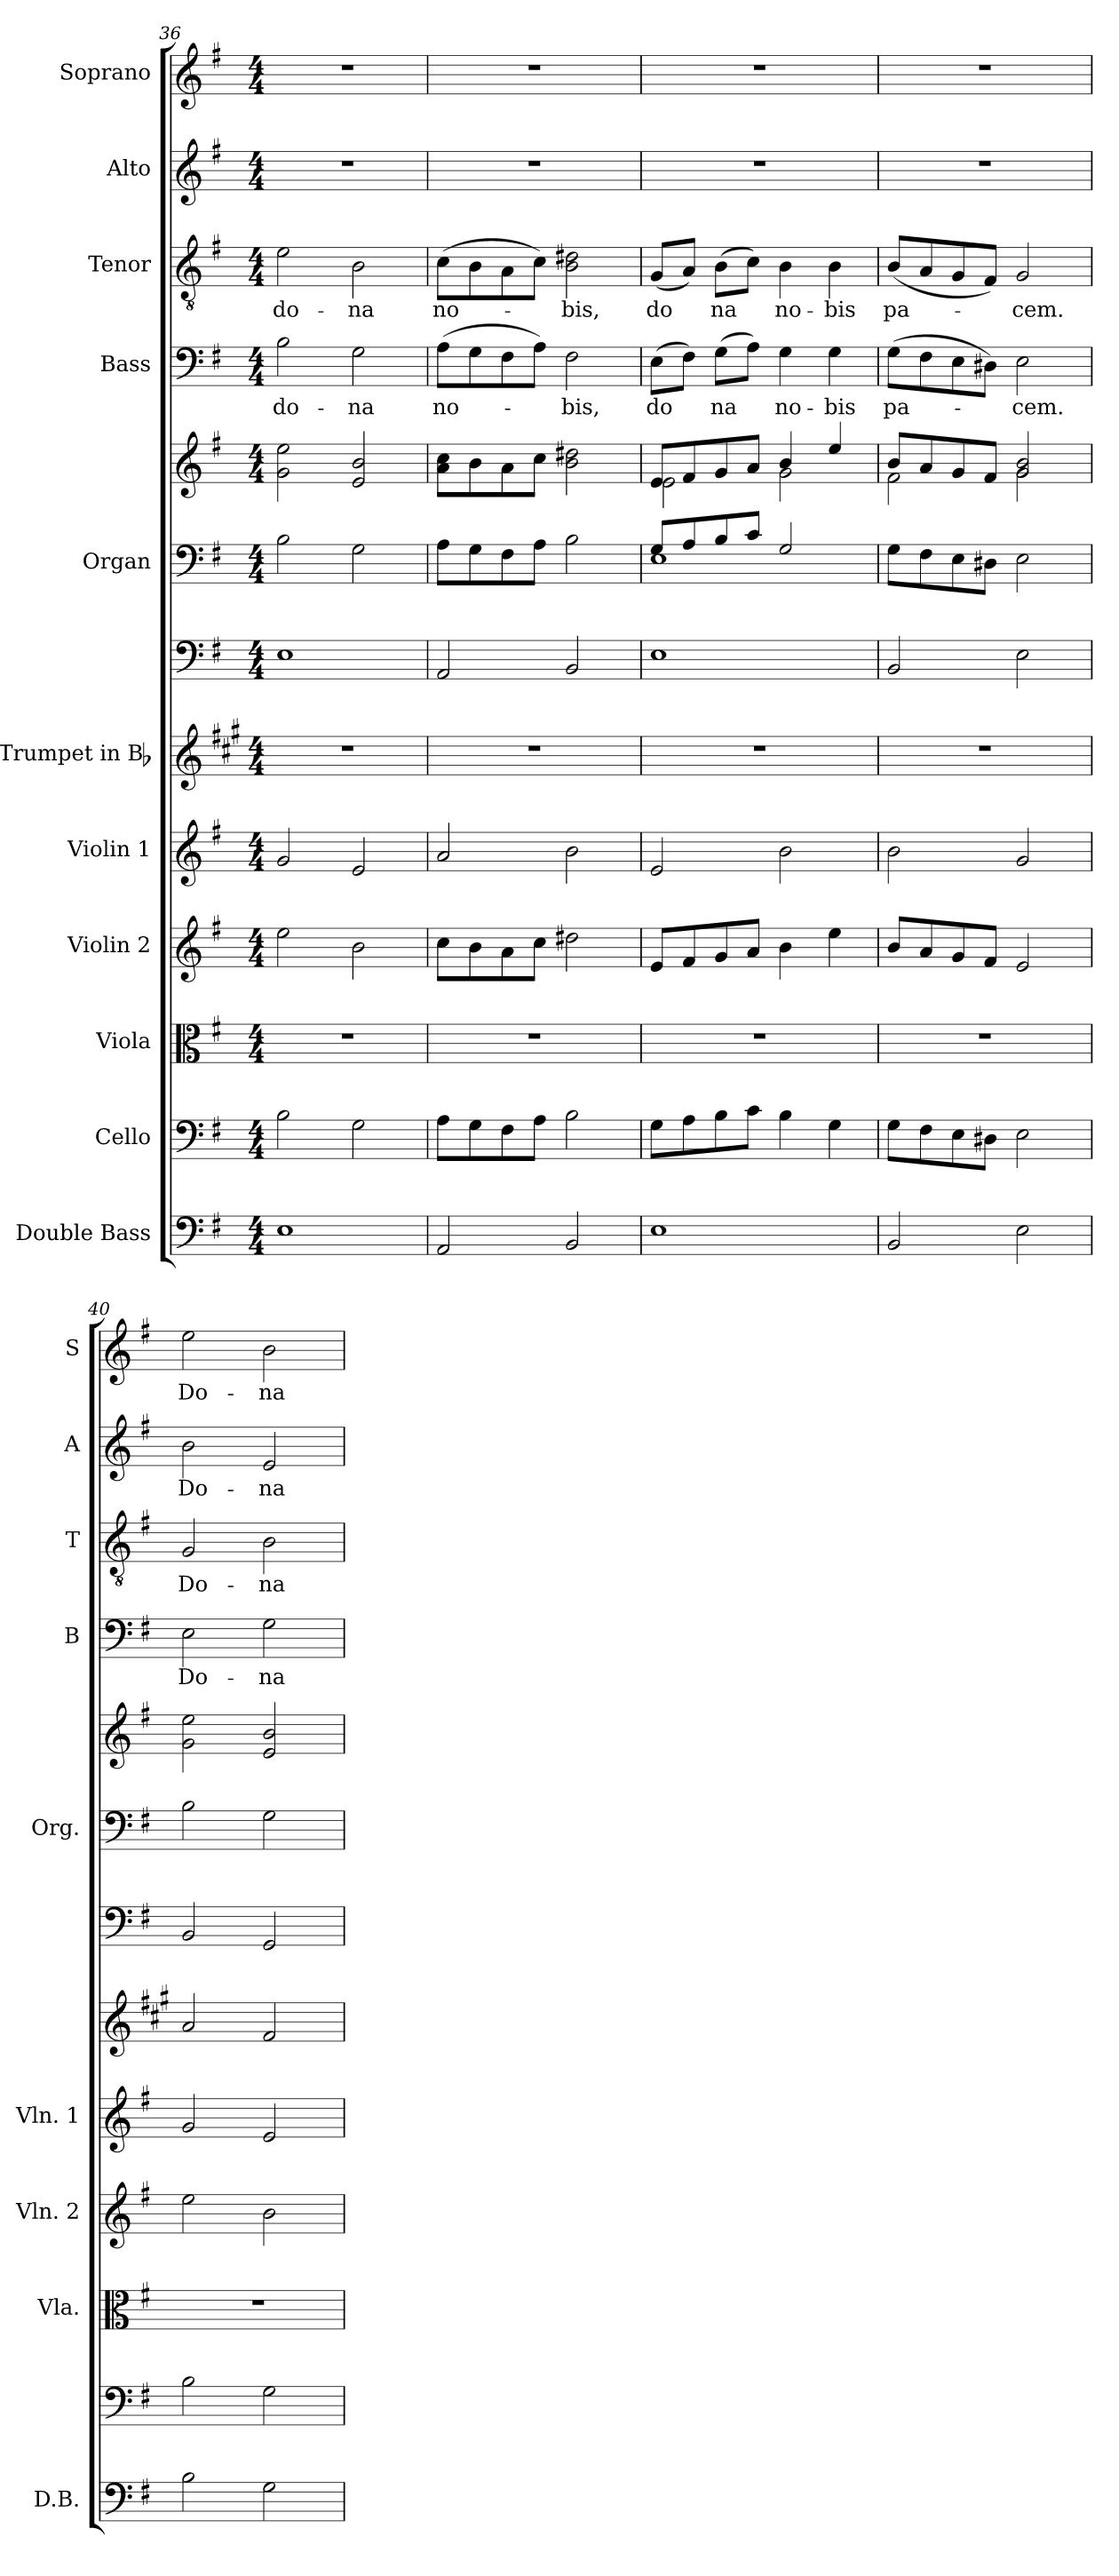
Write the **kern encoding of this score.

**kern	**kern	**kern	**kern	**kern	**kern	**kern	**kern	**kern	**kern	**text	**kern	**text	**kern	**text	**kern	**text
*part12	*part11	*part10	*part9	*part8	*part7	*part6	*part5	*part5	*part4	*part4	*part3	*part3	*part2	*part2	*part1	*part1
*staff13	*staff12	*staff11	*staff10	*staff9	*staff8	*staff7	*staff6	*staff5	*staff4	*staff4	*staff3	*staff3	*staff2	*staff2	*staff1	*staff1
*I"Double Bass	*I"Cello	*I"Viola	*I"Violin 2	*I"Violin 1	*I"Trumpet in Bb	*	*I"Organ	*	*I"Bass	*	*I"Tenor	*	*I"Alto	*	*I"Soprano	*
*I'D.B.	*	*I'Vla.	*I'Vln. 2	*I'Vln. 1	*	*	*I'Org.	*	*I'B	*	*I'T	*	*I'A	*	*I'S	*
*clefF4	*clefF4	*clefC3	*clefG2	*clefG2	*clefG2	*clefF4	*clefF4	*clefG2	*clefF4	*	*clefGv2	*	*clefG2	*	*clefG2	*
*ITrd7c12	*	*	*	*	*ITrd1c2	*	*	*	*	*	*	*	*	*	*	*
*k[f#]	*k[f#]	*k[f#]	*k[f#]	*k[f#]	*k[f#]	*k[f#]	*k[f#]	*k[f#]	*k[f#]	*	*k[f#]	*	*k[f#]	*	*k[f#]	*
*e:	*e:	*e:	*e:	*e:	*e:	*e:	*e:	*e:	*e:	*	*e:	*	*e:	*	*e:	*
*M4/4	*M4/4	*M4/4	*M4/4	*M4/4	*M4/4	*M4/4	*M4/4	*M4/4	*M4/4	*	*M4/4	*	*M4/4	*	*M4/4	*
=36	=36	=36	=36	=36	=36	=36	=36	=36	=36	=36	=36	=36	=36	=36	=36	=36
!	!	!	!	!	!	!	!	!	!	!LO:LY:b	!	!LO:LY:b	!	!	!	!
1EE	2B\	1r	2ee\	2g/	1r	1E	2B\	2g\ 2ee\	2B\	do-	2e\	do-	1r	.	1r	.
!	!	!	!	!	!	!	!	!	!	!LO:LY:b	!	!LO:LY:b	!	!	!	!
.	2G\	.	2b\	2e/	.	.	2G\	2e/ 2b/	2G\	-na	2B\	-na	.	.	.	.
!!LO:PB:g=z
=37	=37	=37	=37	=37	=37	=37	=37	=37	=37	=37	=37	=37	=37	=37	=37	=37
!	!	!	!	!	!	!	!	!	!	!LO:LY:b	!	!LO:LY:b	!	!	!	!
2AAA/	8A\L	1r	8cc\L	2a/	1r	2AA/	8A\L	8a\ 8cc\L	(>8A\L	no-	(>8c\L	no-	1r	.	1r	.
.	8G\	.	8b\	.	.	.	8G\	8b\	8G\	.	8B\	.	.	.	.	.
.	8F#\	.	8a\	.	.	.	8F#\	8a\	8F#\	.	8A\	.	.	.	.	.
.	8A\J	.	8cc\J	.	.	.	8A\J	8cc\J	8A\J)	.	8c\J)	.	.	.	.	.
!	!	!	!	!	!	!	!	!	!	!LO:LY:b	!	!LO:LY:b	!	!	!	!
2BBB/	2B\	.	2dd#X\	2b\	.	2BB/	2B\	2b\ 2dd#X\	2F#\	-bis,	2B\ 2d#X\	-bis,	.	.	.	.
=38	=38	=38	=38	=38	=38	=38	=38	=38	=38	=38	=38	=38	=38	=38	=38	=38
*	*	*	*	*	*	*	*^	*^	*	*	*	*	*	*	*	*
!	!	!	!	!	!	!	!	!	!	!	!	!LO:LY:b	!	!LO:LY:b	!	!	!	!
1EE	8G\L	1r	8e/L	2e/	1r	1E	8G/L	1E	8e/L	2e\	(>8E\L	do	(<8G/L	do	1r	.	1r	.
.	8A\	.	8f#/	.	.	.	8A/	.	8f#/	.	8F#\J)	.	8A/J)	.	.	.	.	.
!	!	!	!	!	!	!	!	!	!	!	!	!LO:LY:b	!	!LO:LY:b	!	!	!	!
.	8B\	.	8g/	.	.	.	8B/	.	8g/	.	(>8G\L	na	(>8B\L	na	.	.	.	.
.	8c\J	.	8a/J	.	.	.	8c/J	.	8a/J	.	8A\J)	.	8c\J)	.	.	.	.	.
!	!	!	!	!	!	!	!	!	!	!	!	!LO:LY:b	!	!LO:LY:b	!	!	!	!
.	4B\	.	4b\	2b\	.	.	2G/	.	4b/	2g\	4G\	no-	4B\	no-	.	.	.	.
!	!	!	!	!	!	!	!	!	!	!	!	!LO:LY:b	!	!LO:LY:b	!	!	!	!
.	4G\	.	4ee\	.	.	.	.	.	4ee/	.	4G\	-bis	4B\	-bis	.	.	.	.
*	*	*	*	*	*	*	*v	*v	*	*	*	*	*	*	*	*	*	*
=39	=39	=39	=39	=39	=39	=39	=39	=39	=39	=39	=39	=39	=39	=39	=39	=39	=39
!	!	!	!	!	!	!	!	!	!	!	!LO:LY:b	!	!LO:LY:b	!	!	!	!
2BBB/	8G\L	1r	8b/L	2b\	1r	2BB/	8G\L	8b/L	2f#\	(>8G\L	pa-	(<8B/L	pa-	1r	.	1r	.
.	8F#\	.	8a/	.	.	.	8F#\	8a/	.	8F#\	.	8A/	.	.	.	.	.
.	8E\	.	8g/	.	.	.	8E\	8g/	.	8E\	.	8G/	.	.	.	.	.
.	8D#X\J	.	8f#/J	.	.	.	8D#X\J	8f#/J	.	8D#X\J)	.	8F#/J)	.	.	.	.	.
!	!	!	!	!	!	!	!	!	!	!	!LO:LY:b	!	!LO:LY:b	!	!	!	!
2EE\	2E\	.	2e/	2g/	.	2E\	2E\	2g/ 2b/	2g\	2E\	-cem.	2G/	-cem.	.	.	.	.
=40	=40	=40	=40	=40	=40	=40	=40	=40	=40	=40	=40	=40	=40	=40	=40	=40	=40
!	!	!	!	!	!	!	!	!	!	!	!LO:LY:b	!	!LO:LY:b	!	!LO:LY:b	!	!LO:LY:b
*	*	*	*	*	*	*	*	*v	*v	*	*	*	*	*	*	*	*
2BB\	2B\	1r	2ee\	2g/	2g/	2BB/	2B\	2g\ 2ee\	2E\	Do-	2G/	Do-	2b\	Do-	2ee\	Do-
!	!	!	!	!	!	!	!	!	!	!LO:LY:b	!	!LO:LY:b	!	!LO:LY:b	!	!LO:LY:b
2GG\	2G\	.	2b\	2e/	2e/	2GG/	2G\	2e/ 2b/	2G\	-na	2B\	-na	2e/	-na	2b\	-na
=	=	=	=	=	=	=	=	=	=	=	=	=	=	=	=	=
*-	*-	*-	*-	*-	*-	*-	*-	*-	*-	*-	*-	*-	*-	*-	*-	*-
